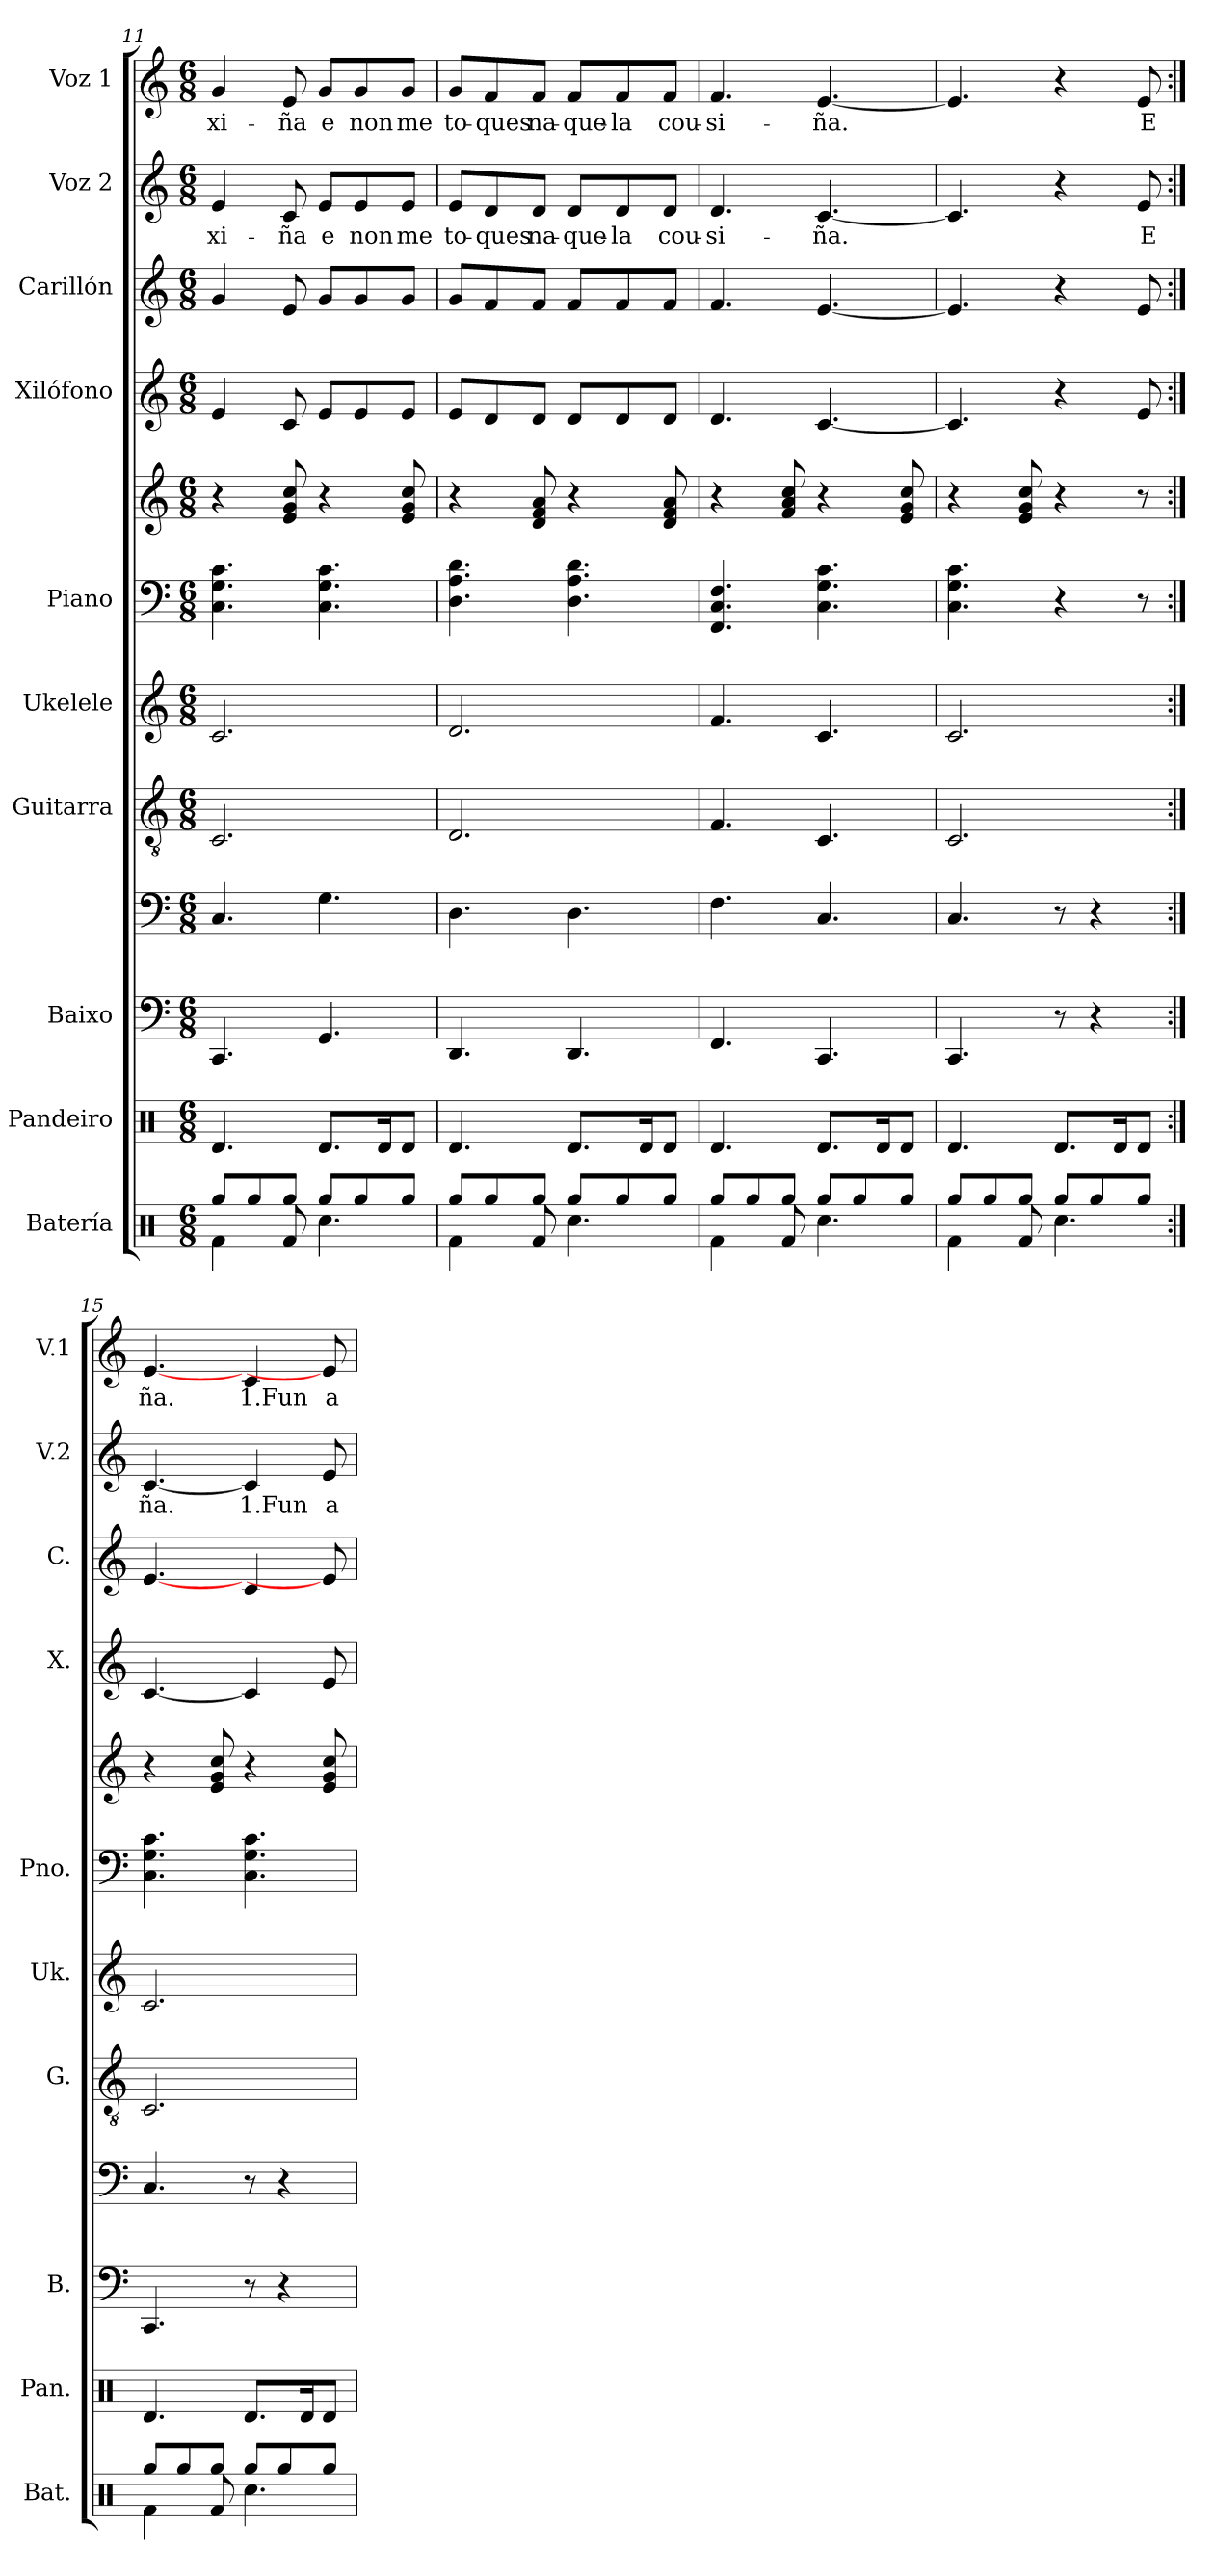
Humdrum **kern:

**kern	**kern	**kern	**kern	**kern	**kern	**kern	**kern	**kern	**kern	**kern	**text	**kern	**text
*part10	*part9	*part8	*part8	*part7	*part6	*part5	*part5	*part4	*part3	*part2	*part2	*part1	*part1
*staff12	*staff11	*staff10	*staff9	*staff8	*staff7	*staff6	*staff5	*staff4	*staff3	*staff2	*staff2	*staff1	*staff1
*I"Batería	*I"Pandeiro	*I"Baixo	*	*I"Guitarra	*I"Ukelele	*I"Piano	*	*I"Xilófono	*I"Carillón	*I"Voz 2	*	*I"Voz 1	*
*I'Bat.	*I'Pan.	*I'B.	*	*I'G.	*I'Uk.	*I'Pno.	*	*I'X.	*I'C.	*I'V.2	*	*I'V.1	*
*clefX	*clefX	*	*clefF4	*clefGv2	*clefG2	*clefF4	*clefG2	*clefG2	*clefG2	*clefG2	*	*clefG2	*
*	*	*ITrd7c12	*ITrd7c12	*	*	*	*	*ITrd-7c-12	*ITrd-14c-24	*	*	*	*
*k[]	*k[]	*k[]	*k[]	*k[]	*k[]	*k[]	*k[]	*k[]	*k[]	*k[]	*	*k[]	*
*M6/8	*M6/8	*M6/8	*M6/8	*M6/8	*M6/8	*M6/8	*M6/8	*M6/8	*M6/8	*M6/8	*	*M6/8	*
=11	=11	=11	=11	=11	=11	=11	=11	=11	=11	=11	=11	=11	=11
*^	*	*	*	*	*	*	*	*	*	*	*	*	*
!	!	!	!	!	!	!	!	!	!	!	!	!LO:LY:b	!	!LO:LY:b
8Rgg/L	4Rf\	4.Rd/	4.CCC	4.CC/	2.C/	2.c/	4.C\ 4.G\ 4.c\	4r	4ee/	4ggg/	4e/	-xi-	4g/	-xi-
8Rgg/	.	.	.	.	.	.	.	.	.	.	.	.	.	.
!	!	!	!	!	!	!	!	!	!	!	!	!LO:LY:b	!	!LO:LY:b
8Rgg/J	8Rf/	.	.	.	.	.	.	8e/ 8g/ 8cc/	8cc/	8eee/	8c/	-ña	8e/	-ña
!	!	!	!	!	!	!	!	!	!	!	!	!LO:LY:b	!	!LO:LY:b
8Rgg/L	4.Rcc\	8.Rd/L	4.GGG	4.GG\	.	.	4.C\ 4.G\ 4.c\	4r	8ee/L	8ggg/L	8e/L	e	8g/L	e
!	!	!	!	!	!	!	!	!	!	!	!	!LO:LY:b	!	!LO:LY:b
8Rgg/	.	.	.	.	.	.	.	.	8ee/	8ggg/	8e/	non	8g/	non
.	.	16Rd/K	.	.	.	.	.	.	.	.	.	.	.	.
!	!	!	!	!	!	!	!	!	!	!	!	!LO:LY:b	!	!LO:LY:b
8Rgg/J	.	8Rd/J	.	.	.	.	.	8e/ 8g/ 8cc/	8ee/J	8ggg/J	8e/J	me	8g/J	me
=12	=12	=12	=12	=12	=12	=12	=12	=12	=12	=12	=12	=12	=12	=12
!	!	!	!	!	!	!	!	!	!	!	!	!LO:LY:b	!	!LO:LY:b
8Rgg/L	4Rf\	4.Rd/	4.DDD	4.DD\	2.D/	2.d/	4.D\ 4.A\ 4.d\	4r	8ee/L	8ggg/L	8e/L	to-	8g/L	to-
!	!	!	!	!	!	!	!	!	!	!	!	!LO:LY:b	!	!LO:LY:b
8Rgg/	.	.	.	.	.	.	.	.	8dd/	8fff/	8d/	-ques	8f/	-ques
!	!	!	!	!	!	!	!	!	!	!	!	!LO:LY:b	!	!LO:LY:b
8Rgg/J	8Rf/	.	.	.	.	.	.	8d/ 8f/ 8a/	8dd/J	8fff/J	8d/J	na-	8f/J	na-
!	!	!	!	!	!	!	!	!	!	!	!	!LO:LY:b	!	!LO:LY:b
8Rgg/L	4.Rcc\	8.Rd/L	4.DDD	4.DD\	.	.	4.D\ 4.A\ 4.d\	4r	8dd/L	8fff/L	8d/L	-que-	8f/L	-que-
!	!	!	!	!	!	!	!	!	!	!	!	!LO:LY:b	!	!LO:LY:b
8Rgg/	.	.	.	.	.	.	.	.	8dd/	8fff/	8d/	-la	8f/	-la
.	.	16Rd/K	.	.	.	.	.	.	.	.	.	.	.	.
!	!	!	!	!	!	!	!	!	!	!	!	!LO:LY:b	!	!LO:LY:b
8Rgg/J	.	8Rd/J	.	.	.	.	.	8d/ 8f/ 8a/	8dd/J	8fff/J	8d/J	cou-	8f/J	cou-
=13	=13	=13	=13	=13	=13	=13	=13	=13	=13	=13	=13	=13	=13	=13
!	!	!	!	!	!	!	!	!	!	!	!	!LO:LY:b	!	!LO:LY:b
8Rgg/L	4Rf\	4.Rd/	4.FFF	4.FF\	4.F/	4.f/	4.FF/ 4.C/ 4.F/	4r	4.dd/	4.fff/	4.d/	-si-	4.f/	-si-
8Rgg/	.	.	.	.	.	.	.	.	.	.	.	.	.	.
8Rgg/J	8Rf/	.	.	.	.	.	.	8f/ 8a/ 8cc/	.	.	.	.	.	.
!	!	!	!	!	!	!	!	!	!	!	!	!LO:LY:b	!	!LO:LY:b
8Rgg/L	4.Rcc\	8.Rd/L	4.CCC	4.CC/	4.C/	4.c/	4.C\ 4.G\ 4.c\	4r	[4.cc/	[4.eee/	[4.c/	-ña.	[4.e/	-ña.
8Rgg/	.	.	.	.	.	.	.	.	.	.	.	.	.	.
.	.	16Rd/K	.	.	.	.	.	.	.	.	.	.	.	.
8Rgg/J	.	8Rd/J	.	.	.	.	.	8e/ 8g/ 8cc/	.	.	.	.	.	.
!!LO:PB:g=z
=14	=14	=14	=14	=14	=14	=14	=14	=14	=14	=14	=14	=14	=14	=14
8Rgg/L	4Rf\	4.Rd/	4.CCC	4.CC/	2.C/	2.c/	4.C\ 4.G\ 4.c\	4r	4.cc/]	4.eee/]	4.c/]	.	4.e/]	.
8Rgg/	.	.	.	.	.	.	.	.	.	.	.	.	.	.
8Rgg/J	8Rf/	.	.	.	.	.	.	8e/ 8g/ 8cc/	.	.	.	.	.	.
8Rgg/L	4.Rcc\	8.Rd/L	8r	8r	.	.	4r	4r	4r	4r	4r	.	4r	.
8Rgg/	.	.	4r	4r	.	.	.	.	.	.	.	.	.	.
.	.	16Rd/K	.	.	.	.	.	.	.	.	.	.	.	.
!	!	!	!	!	!	!	!	!	!	!	!	!LO:LY:b	!	!LO:LY:b
8Rgg/J	.	8Rd/J	.	.	.	.	8r	8r	8ee/	8eee/	8e/	E	8e/	E
=15:|!	=15:|!	=15:|!	=15:|!	=15:|!	=15:|!	=15:|!	=15:|!	=15:|!	=15:|!	=15:|!	=15:|!	=15:|!	=15:|!	=15:|!
!	!	!	!	!	!	!	!	!	!	!	!	!LO:LY:b	!	!LO:LY:b
8Rgg/L	4Rf\	4.Rd/	4.CCC	4.CC/	2.C/	2.c/	4.C\ 4.G\ 4.c\	4r	[4.cc/	[4.eee/	[4.c/	ña.	[4.e/	ña.
8Rgg/	.	.	.	.	.	.	.	.	.	.	.	.	.	.
8Rgg/J	8Rf/	.	.	.	.	.	.	8e/ 8g/ 8cc/	.	.	.	.	.	.
!	!	!	!	!	!	!	!	!	!	!	!	!LO:LY:b	!	!LO:LY:b
8Rgg/L	4.Rcc\	8.Rd/L	8r	8r	.	.	4.C\ 4.G\ 4.c\	4r	4cc/]	4ccc/	4c/]	1.Fun	4c/	1.Fun
8Rgg/	.	.	4r	4r	.	.	.	.	.	.	.	.	.	.
.	.	16Rd/K	.	.	.	.	.	.	.	.	.	.	.	.
!	!	!	!	!	!	!	!	!	!	!	!	!LO:LY:b	!	!LO:LY:b
8Rgg/J	.	8Rd/J	.	.	.	.	.	8e/ 8g/ 8cc/	8ee/	8eee/]	8e/	a	8e/]	a
*v	*v	*	*	*	*	*	*	*	*	*	*	*	*	*
=	=	=	=	=	=	=	=	=	=	=	=	=	=
*-	*-	*-	*-	*-	*-	*-	*-	*-	*-	*-	*-	*-	*-
